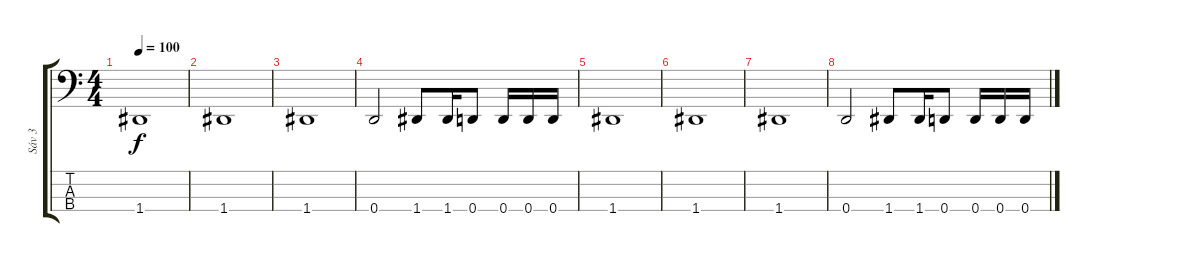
\track ("Sáv 3" "Sáv 3") {instrument electricbassfinger}
\staff {score tabs}
\tuning (F2 C2 G1 D1) {hide}
\ts (4 4)
\tempo 100
\clef f4
\ks c
1.4.1{dy f} |
1.4.1 |
1.4.1 |
0.4.2 1.4.8 1.4.16 0.4.8 0.4.16 0.4.16 0.4.16 |
1.4.1 |
1.4.1 |
1.4.1 |
0.4.2 1.4.8 1.4.16 0.4.8 0.4.16 0.4.16 0.4.16
